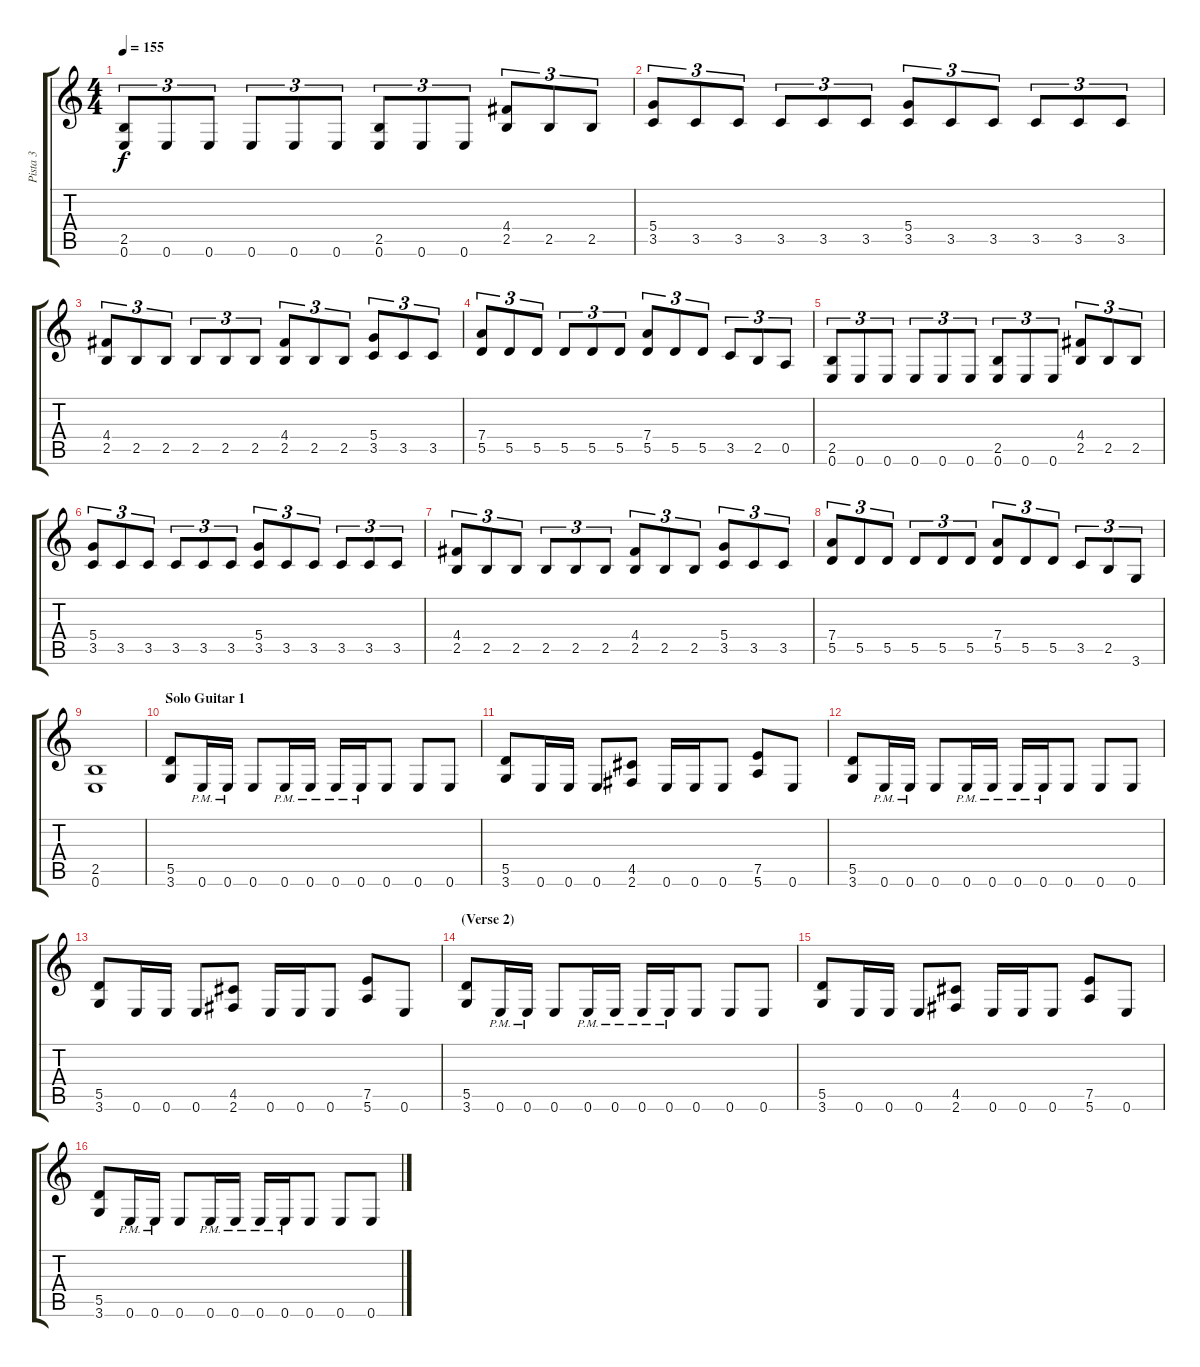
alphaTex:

\track ("Pista 3" "Pista 3") {instrument distortionguitar}
\staff {score tabs}
\tuning (E4 B3 G3 D3 A2 E2) {hide}
\ts (4 4)
\tempo 155
\clef g2
\ks c
(2.5 0.6).8{tu (3 2) dy f} 0.6.8{tu (3 2)} 0.6.8{tu (3 2)} 0.6.8{tu (3 2)} 0.6.8{tu (3 2)} 0.6.8{tu (3 2)} (2.5 0.6).8{tu (3 2)} 0.6.8{tu (3 2)} 0.6.8{tu (3 2)} (4.4 2.5).8{tu (3 2)} 2.5.8{tu (3 2)} 2.5.8{tu (3 2)} |
(5.4 3.5).8{tu (3 2)} 3.5.8{tu (3 2)} 3.5.8{tu (3 2)} 3.5.8{tu (3 2)} 3.5.8{tu (3 2)} 3.5.8{tu (3 2)} (5.4 3.5).8{tu (3 2)} 3.5.8{tu (3 2)} 3.5.8{tu (3 2)} 3.5.8{tu (3 2)} 3.5.8{tu (3 2)} 3.5.8{tu (3 2)} |
(4.4 2.5).8{tu (3 2)} 2.5.8{tu (3 2)} 2.5.8{tu (3 2)} 2.5.8{tu (3 2)} 2.5.8{tu (3 2)} 2.5.8{tu (3 2)} (4.4 2.5).8{tu (3 2)} 2.5.8{tu (3 2)} 2.5.8{tu (3 2)} (5.4 3.5).8{tu (3 2)} 3.5.8{tu (3 2)} 3.5.8{tu (3 2)} |
(7.4 5.5).8{tu (3 2)} 5.5.8{tu (3 2)} 5.5.8{tu (3 2)} 5.5.8{tu (3 2)} 5.5.8{tu (3 2)} 5.5.8{tu (3 2)} (7.4 5.5).8{tu (3 2)} 5.5.8{tu (3 2)} 5.5.8{tu (3 2)} 3.5.8{tu (3 2)} 2.5.8{tu (3 2)} 0.5.8{tu (3 2)} |
(2.5 0.6).8{tu (3 2)} 0.6.8{tu (3 2)} 0.6.8{tu (3 2)} 0.6.8{tu (3 2)} 0.6.8{tu (3 2)} 0.6.8{tu (3 2)} (2.5 0.6).8{tu (3 2)} 0.6.8{tu (3 2)} 0.6.8{tu (3 2)} (4.4 2.5).8{tu (3 2)} 2.5.8{tu (3 2)} 2.5.8{tu (3 2)} |
(5.4 3.5).8{tu (3 2)} 3.5.8{tu (3 2)} 3.5.8{tu (3 2)} 3.5.8{tu (3 2)} 3.5.8{tu (3 2)} 3.5.8{tu (3 2)} (5.4 3.5).8{tu (3 2)} 3.5.8{tu (3 2)} 3.5.8{tu (3 2)} 3.5.8{tu (3 2)} 3.5.8{tu (3 2)} 3.5.8{tu (3 2)} |
(4.4 2.5).8{tu (3 2)} 2.5.8{tu (3 2)} 2.5.8{tu (3 2)} 2.5.8{tu (3 2)} 2.5.8{tu (3 2)} 2.5.8{tu (3 2)} (4.4 2.5).8{tu (3 2)} 2.5.8{tu (3 2)} 2.5.8{tu (3 2)} (5.4 3.5).8{tu (3 2)} 3.5.8{tu (3 2)} 3.5.8{tu (3 2)} |
(7.4 5.5).8{tu (3 2)} 5.5.8{tu (3 2)} 5.5.8{tu (3 2)} 5.5.8{tu (3 2)} 5.5.8{tu (3 2)} 5.5.8{tu (3 2)} (7.4 5.5).8{tu (3 2)} 5.5.8{tu (3 2)} 5.5.8{tu (3 2)} 3.5.8{tu (3 2)} 2.5.8{tu (3 2)} 3.6.8{tu (3 2)} |
(2.5 0.6).1 |
\section ("" "Solo Guitar 1")
(5.5 3.6).8 0.6{pm}.16 0.6{pm}.16 0.6.8 0.6{pm}.16 0.6{pm}.16 0.6{pm}.16 0.6{pm}.16 0.6.8 0.6.8 0.6.8 |
(5.5 3.6).8 0.6.16 0.6.16 0.6.8 (4.5 2.6).8 0.6.16 0.6.16 0.6.8 (7.5 5.6).8 0.6.8 |
(5.5 3.6).8 0.6{pm}.16 0.6{pm}.16 0.6.8 0.6{pm}.16 0.6{pm}.16 0.6{pm}.16 0.6{pm}.16 0.6.8 0.6.8 0.6.8 |
(5.5 3.6).8 0.6.16 0.6.16 0.6.8 (4.5 2.6).8 0.6.16 0.6.16 0.6.8 (7.5 5.6).8 0.6.8 |
\section ("" "(Verse 2)")
(5.5 3.6).8 0.6{pm}.16 0.6{pm}.16 0.6.8 0.6{pm}.16 0.6{pm}.16 0.6{pm}.16 0.6{pm}.16 0.6.8 0.6.8 0.6.8 |
(5.5 3.6).8 0.6.16 0.6.16 0.6.8 (4.5 2.6).8 0.6.16 0.6.16 0.6.8 (7.5 5.6).8 0.6.8 |
(5.5 3.6).8 0.6{pm}.16 0.6{pm}.16 0.6.8 0.6{pm}.16 0.6{pm}.16 0.6{pm}.16 0.6{pm}.16 0.6.8 0.6.8 0.6.8
